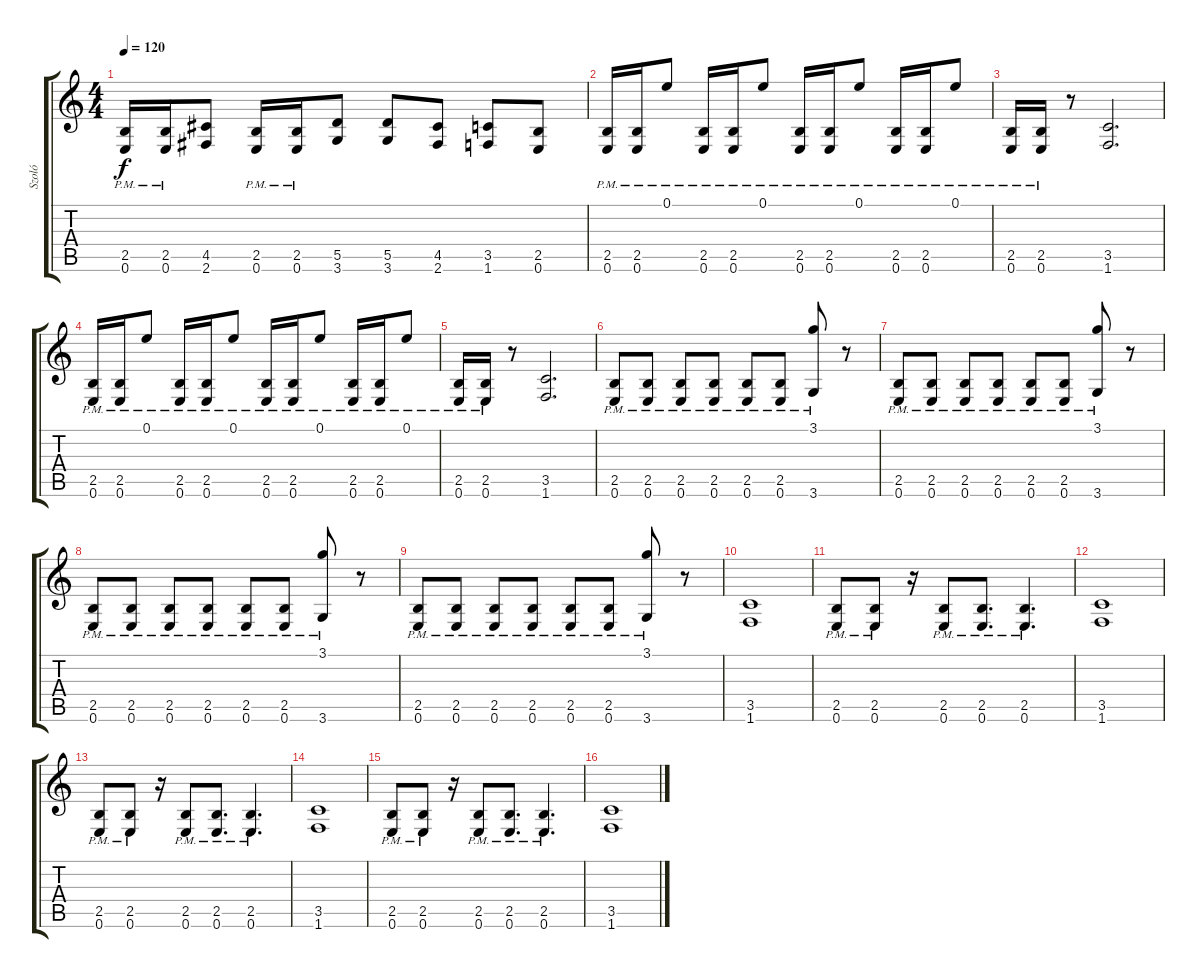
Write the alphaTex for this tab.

\track ("Szoló" "Szoló") {instrument electricguitarjazz}
\staff {score tabs}
\tuning (E4 B3 G3 D3 A2 E2) {hide}
\ts (4 4)
\tempo 120
\clef g2
\ks c
(2.5{pm} 0.6{pm}).16{dy f} (2.5{pm} 0.6{pm}).16 (4.5 2.6).8 (2.5{pm} 0.6{pm}).16 (2.5{pm} 0.6{pm}).16 (5.5 3.6).8 (5.5 3.6).8 (4.5 2.6).8 (3.5 1.6).8 (2.5 0.6).8 |
(2.5{pm} 0.6{pm}).16 (2.5{pm} 0.6{pm}).16 0.1{pm}.8 (2.5{pm} 0.6{pm}).16 (2.5{pm} 0.6{pm}).16 0.1{pm}.8 (2.5{pm} 0.6{pm}).16 (2.5{pm} 0.6{pm}).16 0.1{pm}.8 (2.5{pm} 0.6{pm}).16 (2.5{pm} 0.6{pm}).16 0.1{pm}.8 |
(2.5{pm} 0.6{pm}).16 (2.5{pm} 0.6{pm}).16 r.8 (3.5 1.6).2{d} |
(2.5{pm} 0.6{pm}).16 (2.5{pm} 0.6{pm}).16 0.1{pm}.8 (2.5{pm} 0.6{pm}).16 (2.5{pm} 0.6{pm}).16 0.1{pm}.8 (2.5{pm} 0.6{pm}).16 (2.5{pm} 0.6{pm}).16 0.1{pm}.8 (2.5{pm} 0.6{pm}).16 (2.5{pm} 0.6{pm}).16 0.1{pm}.8 |
(2.5{pm} 0.6{pm}).16 (2.5{pm} 0.6{pm}).16 r.8 (3.5 1.6).2{d} |
(2.5{pm} 0.6{pm}).8 (2.5{pm} 0.6{pm}).8 (2.5{pm} 0.6{pm}).8 (2.5{pm} 0.6{pm}).8 (2.5{pm} 0.6{pm}).8 (2.5{pm} 0.6{pm}).8 (3.1 3.6{pm}).8 r.8 |
(2.5{pm} 0.6{pm}).8 (2.5{pm} 0.6{pm}).8 (2.5{pm} 0.6{pm}).8 (2.5{pm} 0.6{pm}).8 (2.5{pm} 0.6{pm}).8 (2.5{pm} 0.6{pm}).8 (3.1 3.6{pm}).8 r.8 |
(2.5{pm} 0.6{pm}).8 (2.5{pm} 0.6{pm}).8 (2.5{pm} 0.6{pm}).8 (2.5{pm} 0.6{pm}).8 (2.5{pm} 0.6{pm}).8 (2.5{pm} 0.6{pm}).8 (3.1 3.6{pm}).8 r.8 |
(2.5{pm} 0.6{pm}).8 (2.5{pm} 0.6{pm}).8 (2.5{pm} 0.6{pm}).8 (2.5{pm} 0.6{pm}).8 (2.5{pm} 0.6{pm}).8 (2.5{pm} 0.6{pm}).8 (3.1 3.6{pm}).8 r.8 |
(3.5 1.6).1 |
(2.5{pm} 0.6{pm}).8 (2.5{pm} 0.6{pm}).8 r.16 (2.5{pm} 0.6{pm}).8 (2.5{pm} 0.6{pm}).8{d} (2.5{pm} 0.6{pm}).4{d} |
(3.5 1.6).1 |
(2.5{pm} 0.6{pm}).8 (2.5{pm} 0.6{pm}).8 r.16 (2.5{pm} 0.6{pm}).8 (2.5{pm} 0.6{pm}).8{d} (2.5{pm} 0.6{pm}).4{d} |
(3.5 1.6).1 |
(2.5{pm} 0.6{pm}).8 (2.5{pm} 0.6{pm}).8 r.16 (2.5{pm} 0.6{pm}).8 (2.5{pm} 0.6{pm}).8{d} (2.5{pm} 0.6{pm}).4{d} |
(3.5 1.6).1
